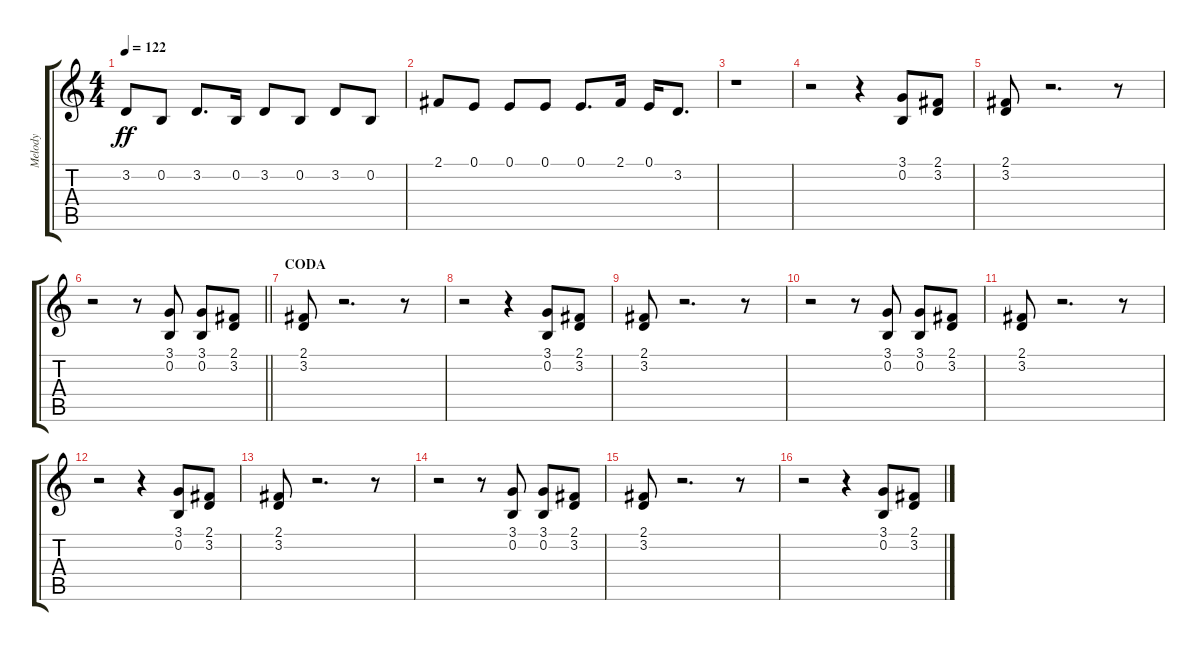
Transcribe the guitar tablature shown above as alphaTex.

\track ("Melody" "Melody") {instrument tenorsax}
\staff {score tabs}
\tuning (E4 B3 G3 D3 A2 E2) {hide}
\ts (4 4)
\tempo 122
\clef g2
\ks c
3.2.8{dy ff} 0.2.8 3.2.8{d} 0.2.16 3.2.8 0.2.8 3.2.8 0.2.8 |
2.1.8 0.1.8 0.1.8 0.1.8 0.1.8{d} 2.1.16 0.1.16 3.2.8{d} |
r.1 |
r.2 r.4 (3.1 0.2).8 (2.1 3.2).8 |
(2.1 3.2).8 r.2{d} r.8 |
\barLineRight lightlight
r.2 r.8 (3.1 0.2).8 (3.1 0.2).8 (2.1 3.2).8 |
\section ("" "CODA")
(2.1 3.2).8 r.2{d} r.8 |
r.2 r.4 (3.1 0.2).8 (2.1 3.2).8 |
(2.1 3.2).8 r.2{d} r.8 |
r.2 r.8 (3.1 0.2).8 (3.1 0.2).8 (2.1 3.2).8 |
(2.1 3.2).8 r.2{d} r.8 |
r.2 r.4 (3.1 0.2).8 (2.1 3.2).8 |
(2.1 3.2).8 r.2{d} r.8 |
r.2 r.8 (3.1 0.2).8 (3.1 0.2).8 (2.1 3.2).8 |
(2.1 3.2).8 r.2{d} r.8 |
r.2 r.4 (3.1 0.2).8 (2.1 3.2).8
